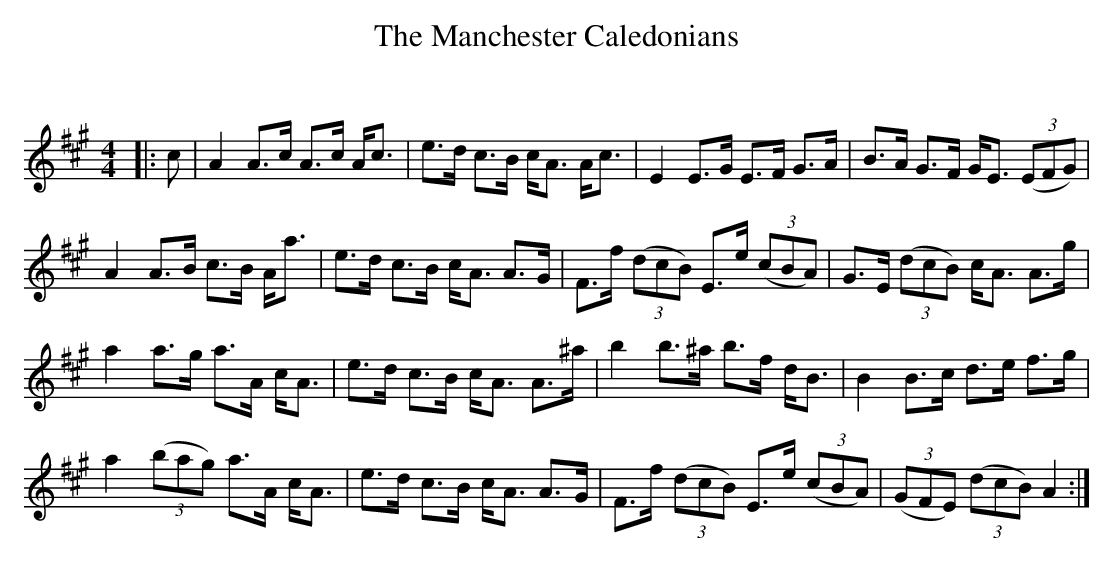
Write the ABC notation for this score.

X:1
T: The Manchester Caledonians
C:
Q: 128
K:A
M:4/4
L:1/16
|:c2|A4 A3c A3c Ac3|e3d c3B cA3 Ac3|E4 E3G E3F G3A|B3A G3F GE3 ((3E2F2G2) |
A4 A3B c3B Aa3|e3d c3B cA3 A3G|F3f ((3d2c2B2) E3e ((3c2B2A2) |G3E ((3d2c2B2) cA3 A3g|
a4 a3g a3A cA3|e3d c3B cA3 A3^a|b4 b3^a b3f dB3|B4 B3c d3e f3g|
a4 ((3b2a2g2) a3A cA3|e3d c3B cA3 A3G|F3f ((3d2c2B2) E3e ((3c2B2A2) |((3G2F2E2) ((3d2c2B2) A4:|
